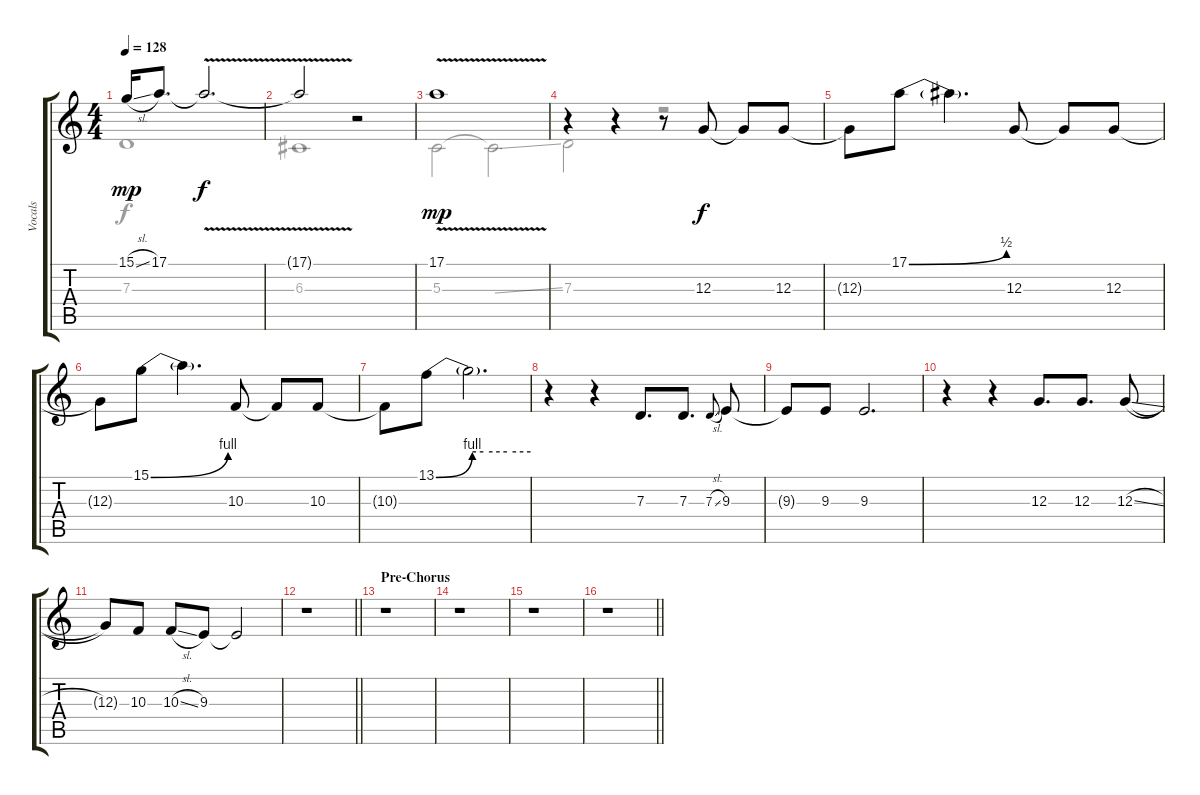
\track ("Vocals" "Vocals") {instrument bassoon}
\staff {score tabs}
\tuning (E4 B3 G3 D3 A2 E2) {hide}
\voice
\ts (4 4)
\tempo 128
\clef g2
\ks c
15.1{sl}.16{dy mp} 17.1.8{d} 17.1{v t}.2{d dy f} |
17.1{t}.2 r.2 |
17.1{v}.1{dy mp} |
r.4 r.4 r.8 12.3.8{dy f} 12.3{t}.8 12.3.8 |
12.3{t}.8 17.1{be (bend 0 0 60 2)}.8 17.1{t}.4{d} 12.3.8 12.3{t}.8 12.3.8 |
12.3{t}.8 15.1{be (bend 0 0 60 4)}.8 15.1{t}.4{d} 10.3.8 10.3{t}.8 10.3.8 |
10.3{t}.8 13.1{be (custom 0 0 23 4 30 4 45 4 60 4)}.8 13.1{t}.2{d} |
r.4 r.4 7.3.8{d} 7.3.8{d} 7.3{sl}.8{gr onbeat} 9.3.8 |
9.3{t}.8 9.3.8 9.3.2{d} |
r.4 r.4 12.3.8{d} 12.3.8{d} 12.3{sl}.8 |
12.3{t}.8 10.3.8 10.3{sl}.8 9.3.8 9.3{t}.2 |
\barLineRight lightlight
r.1 |
\section ("" "Pre-Chorus")
r.1 |
r.1 |
r.1 |
\barLineRight lightlight
r.1
\voice
\clef g2
\ottava regular
\simile none
\ks c
7.3.1{dy f} |
6.3.1 |
5.3.2 5.3{ss t}.2 |
7.3.2 r.2 |
|
|
|
|
|
|
|
\barLineRight lightlight
|
|
|
|
\barLineRight lightlight
